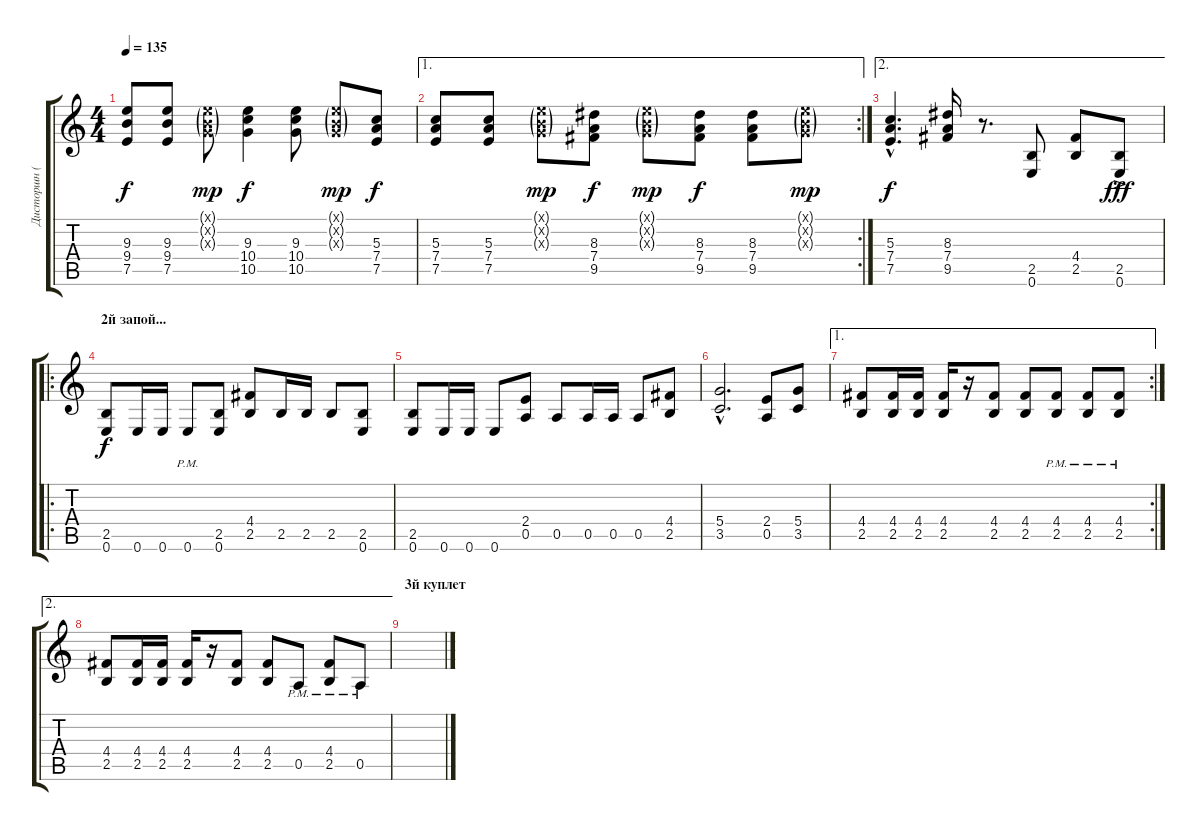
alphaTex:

\track ("Дисторшн (Чуйков)" "Дисторшн (") {instrument distortionguitar}
\staff {score tabs}
\tuning (E4 B3 G3 D3 A2 E2) {hide}
\ts (4 4)
\tempo 135
\clef g2
\ks c
(9.3 9.4 7.5).8{dy f} (9.3 9.4 7.5).8 (0.1{g x} 0.2{g x} 0.3{g x}).8{dy mp} (9.3 10.4 10.5).4{dy f} (9.3 10.4 10.5).8 (0.1{g x} 0.2{g x} 0.3{g x}).8{dy mp} (5.3 7.4 7.5).8{dy f} |
\ae 1
\rc 2
(5.3 7.4 7.5).8 (5.3 7.4 7.5).8 (0.1{g x} 0.2{g x} 0.3{g x}).8{dy mp} (8.3 7.4 9.5).8{dy f} (0.1{g x} 0.2{g x} 0.3{g x}).8{dy mp} (8.3 7.4 9.5).8{dy f} (8.3 7.4 9.5).8 (0.1{g x} 0.2{g x} 0.3{g x}).8{dy mp} |
\ae 2
(5.3{hac} 7.4{hac} 7.5{hac}).4{d dy f} (8.3 7.4 9.5).16 r.8{d} (2.5 0.6).8{instrument distortionguitar} (4.4 2.5).8 (2.5 0.6{ac}).8{dy fff} |
\ro
\section ("" "2й запой...")
(2.5 0.6).8{dy f} 0.6.16 0.6.16 0.6{pm}.8 (2.5 0.6).8 (4.4 2.5).8 2.5.16 2.5.16 2.5.8 (2.5 0.6).8 |
(2.5 0.6).8 0.6.16 0.6.16 0.6.8 (2.4 0.5).8 0.5.8 0.5.16 0.5.16 0.5.8 (4.4 2.5).8 |
(5.4{hac} 3.5{hac}).2{d} (2.4 0.5).8 (5.4 3.5).8 |
\ae 1
\rc 2
(4.4 2.5).8 (4.4 2.5).16 (4.4 2.5).16 (4.4 2.5).16 r.16 (4.4 2.5).8 (4.4 2.5).8 (4.4{pm} 2.5{pm}).8 (4.4{pm} 2.5{pm}).8 (4.4{pm} 2.5{pm}).8 |
\ae 2
(4.4 2.5).8 (4.4 2.5).16 (4.4 2.5).16 (4.4 2.5).16 r.16 (4.4 2.5).8 (4.4 2.5).8 0.5{pm}.8 (4.4{pm} 2.5{pm}).8 0.5{pm}.8 |
\section ("" "3й куплет")
